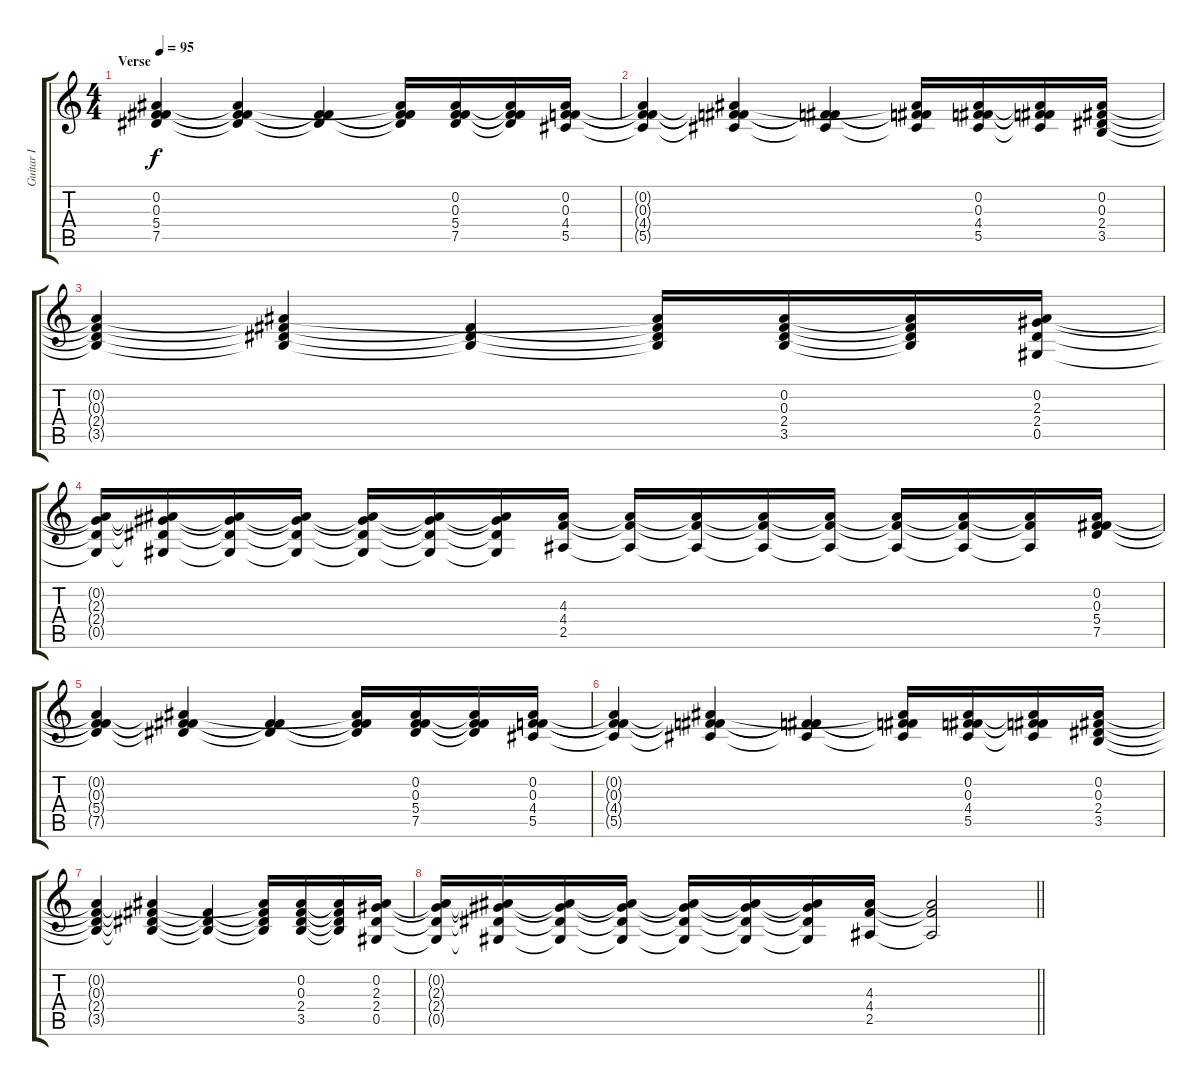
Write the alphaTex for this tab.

\track ("Guitar I" "Guitar I") {instrument distortionguitar}
\staff {score tabs}
\tuning (Eb4 Bb3 Gb3 Db3 Ab2 Eb2) {hide}
\ts (4 4)
\section ("" "Verse")
\tempo 95
\clef g2
\ks c
(0.2{t} 0.3{t} 5.4{t} 7.5{t}).4{dy f} (0.2{t} 0.3{t} 5.4{t} 7.5{t}).4 (0.3{t} 5.4{t} 7.5{t}).4 (0.2{t} 0.3{t} 5.4{t} 7.5{t}).16 (0.2 0.3 5.4 7.5).16 (0.2{t} 0.3{t} 5.4{t} 7.5{t}).16 (0.2 0.3 4.4 5.5).16 |
(0.2{t} 0.3{t} 4.4{t} 5.5{t}).4 (0.2{t} 0.3{t} 4.4{t} 5.5{t}).4 (0.3{t} 4.4{t} 5.5{t}).4 (0.2{t} 0.3{t} 4.4{t} 5.5{t}).16 (0.2 0.3 4.4 5.5).16 (0.2{t} 0.3{t} 4.4{t} 5.5{t}).16 (0.2 0.3 2.4 3.5).16 |
(0.2{t} 0.3{t} 2.4{t} 3.5{t}).4 (0.2{t} 0.3{t} 2.4{t} 3.5{t}).4 (0.3{t} 2.4{t} 3.5{t}).4 (0.2{t} 0.3{t} 2.4{t} 3.5{t}).16 (0.2 0.3 2.4 3.5).16 (0.2{t} 0.3{t} 2.4{t} 3.5{t}).16 (0.2 2.3 2.4 0.5).16 |
(0.2{t} 2.3{t} 2.4{t} 0.5{t}).16 (0.2{t} 2.3{t} 2.4{t} 0.5{t}).16 (0.2{t} 2.3{t} 2.4{t} 0.5{t}).16 (0.2{t} 2.3{t} 2.4{t} 0.5{t}).16 (0.2{t} 2.3{t} 2.4{t} 0.5{t}).16 (0.2{t} 2.3{t} 2.4{t} 0.5{t}).16 (0.2{t} 2.3{t} 2.4{t} 0.5{t}).16 (4.3 4.4 2.5).16 (4.3{t} 4.4{t} 2.5{t}).16 (4.3{t} 4.4{t} 2.5{t}).16 (4.3{t} 4.4{t} 2.5{t}).16 (4.3{t} 4.4{t} 2.5{t}).16 (4.3{t} 4.4{t} 2.5{t}).16 (4.3{t} 4.4{t} 2.5{t}).16 (4.3{t} 4.4{t} 2.5{t}).16 (0.2 0.3 5.4 7.5).16 |
(0.2{t} 0.3{t} 5.4{t} 7.5{t}).4 (0.2{t} 0.3{t} 5.4{t} 7.5{t}).4 (0.3{t} 5.4{t} 7.5{t}).4 (0.2{t} 0.3{t} 5.4{t} 7.5{t}).16 (0.2 0.3 5.4 7.5).16 (0.2{t} 0.3{t} 5.4{t} 7.5{t}).16 (0.2 0.3 4.4 5.5).16 |
(0.2{t} 0.3{t} 4.4{t} 5.5{t}).4 (0.2{t} 0.3{t} 4.4{t} 5.5{t}).4 (0.3{t} 4.4{t} 5.5{t}).4 (0.2{t} 0.3{t} 4.4{t} 5.5{t}).16 (0.2 0.3 4.4 5.5).16 (0.2{t} 0.3{t} 4.4{t} 5.5{t}).16 (0.2 0.3 2.4 3.5).16 |
(0.2{t} 0.3{t} 2.4{t} 3.5{t}).4 (0.2{t} 0.3{t} 2.4{t} 3.5{t}).4 (0.3{t} 2.4{t} 3.5{t}).4 (0.2{t} 0.3{t} 2.4{t} 3.5{t}).16 (0.2 0.3 2.4 3.5).16 (0.2{t} 0.3{t} 2.4{t} 3.5{t}).16 (0.2 2.3 2.4 0.5).16 |
\barLineRight lightlight
(0.2{t} 2.3{t} 2.4{t} 0.5{t}).16 (0.2{t} 2.3{t} 2.4{t} 0.5{t}).16 (0.2{t} 2.3{t} 2.4{t} 0.5{t}).16 (0.2{t} 2.3{t} 2.4{t} 0.5{t}).16 (0.2{t} 2.3{t} 2.4{t} 0.5{t}).16 (0.2{t} 2.3{t} 2.4{t} 0.5{t}).16 (0.2{t} 2.3{t} 2.4{t} 0.5{t}).16 (4.3 4.4 2.5).16 (4.3{t} 4.4{t} 2.5{t}).2
